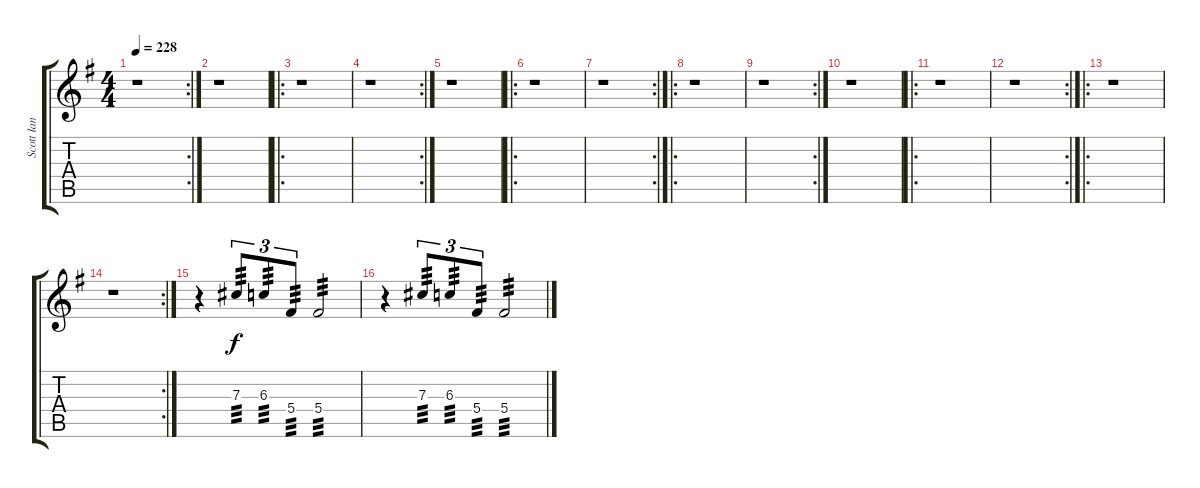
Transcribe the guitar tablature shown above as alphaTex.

\track ("Scott Ian" "Scott Ian") {instrument distortionguitar}
\staff {score tabs}
\tuning (Eb4 Bb3 Gb3 Db3 Ab2 Eb2) {hide}
\rc 2
\ts (4 4)
\tempo 228
\clef g2
\ks g
r.1{dy f} |
r.1 |
\ro
r.1 |
\rc 2
r.1 |
r.1 |
\ro
r.1 |
\rc 2
r.1 |
\ro
r.1 |
\rc 2
r.1 |
r.1 |
\ro
r.1 |
\rc 2
r.1 |
\ro
r.1 |
\rc 2
r.1 |
r.4 7.3.8{tu (3 2) tp 3} 6.3.8{tu (3 2) tp 3} 5.4.8{tu (3 2) tp 3} 5.4.2{tp 3} |
r.4 7.3.8{tu (3 2) tp 3} 6.3.8{tu (3 2) tp 3} 5.4.8{tu (3 2) tp 3} 5.4.2{tp 3}
